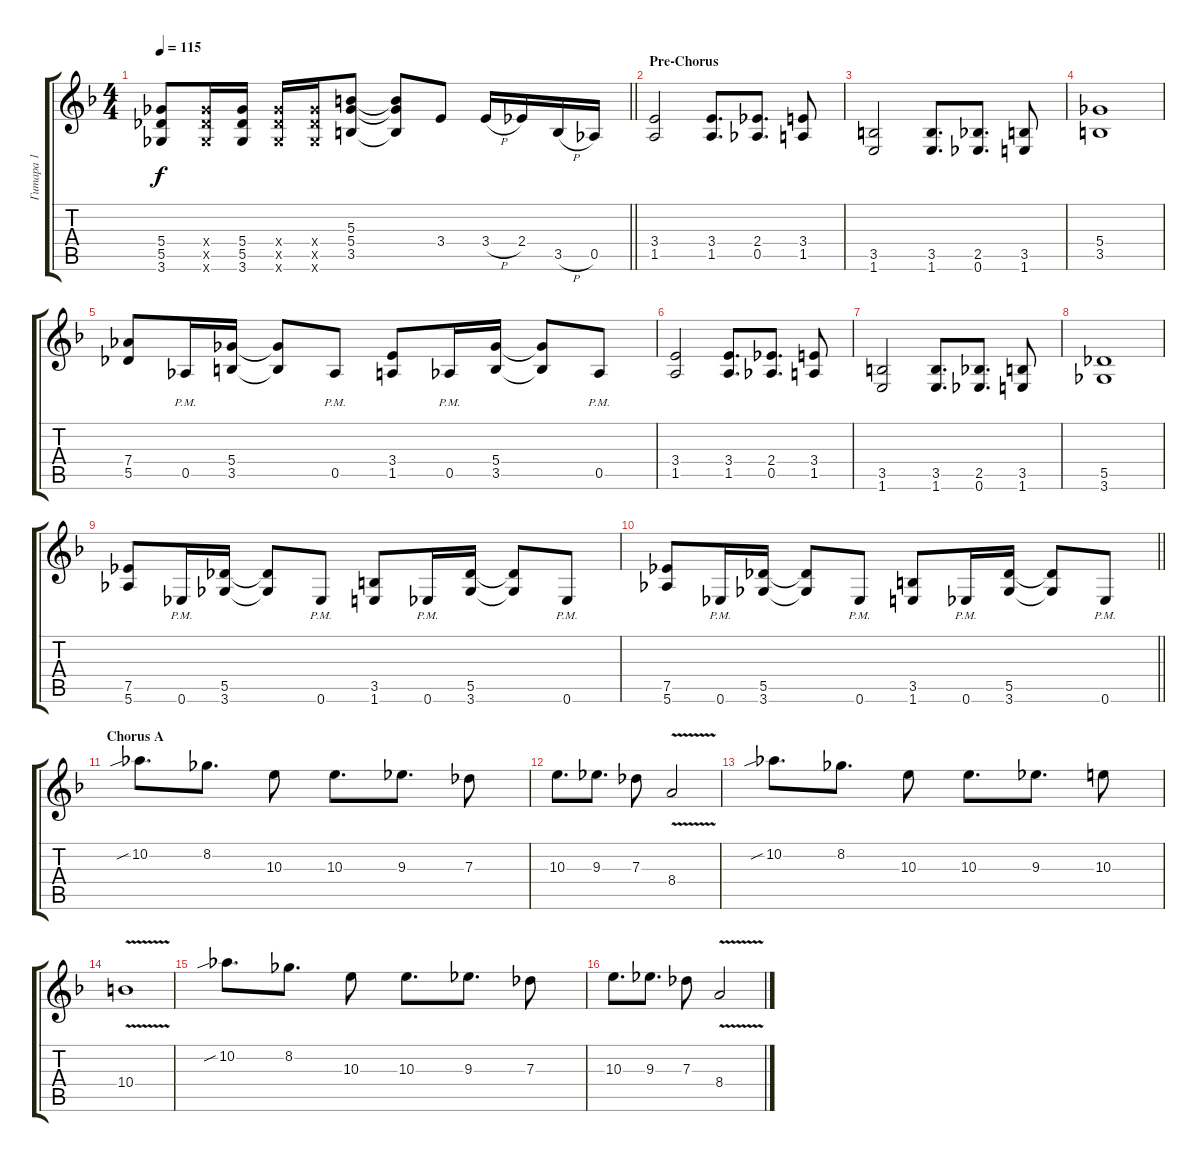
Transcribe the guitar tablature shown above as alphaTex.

\track ("Гитара 1" "Гитара 1") {instrument distortionguitar}
\staff {score tabs}
\tuning (Eb4 Bb3 Gb3 Db3 Ab2 Eb2) {hide}
\ts (4 4)
\tempo 115
\clef g2
\barLineRight lightlight
\ks dminor
(5.4 5.5 3.6).8{dy f} (5.4{x} 5.5{x} 3.6{x}).16 (5.4 5.5 3.6).16 (5.4{x} 5.5{x} 3.6{x}).16 (5.4{x} 5.5{x} 3.6{x}).16 (5.3 5.4 3.5).8 (5.3{t} 5.4{t} 3.5{t}).8 3.4.8 3.4{h}.16 2.4.16 3.5{h}.16 0.5.16 |
\section ("" "Pre-Chorus")
(3.4 1.5).2 (3.4 1.5).8{d} (2.4 0.5).8{d} (3.4 1.5).8 |
(3.5 1.6).2 (3.5 1.6).8{d} (2.5 0.6).8{d} (3.5 1.6).8 |
(5.4 3.5).1 |
(7.4 5.5).8 0.5{pm}.16 (5.4 3.5).16 (5.4{t} 3.5{t}).8 0.5{pm}.8 (3.4 1.5).8 0.5{pm}.16 (5.4 3.5).16 (5.4{t} 3.5{t}).8 0.5{pm}.8 |
(3.4 1.5).2 (3.4 1.5).8{d} (2.4 0.5).8{d} (3.4 1.5).8 |
(3.5 1.6).2 (3.5 1.6).8{d} (2.5 0.6).8{d} (3.5 1.6).8 |
(5.5 3.6).1 |
(7.5 5.6).8 0.6{pm}.16 (5.5 3.6).16 (5.5{t} 3.6{t}).8 0.6{pm}.8 (3.5 1.6).8 0.6{pm}.16 (5.5 3.6).16 (5.5{t} 3.6{t}).8 0.6{pm}.8 |
\barLineRight lightlight
(7.5 5.6).8 0.6{pm}.16 (5.5 3.6).16 (5.5{t} 3.6{t}).8 0.6{pm}.8 (3.5 1.6).8 0.6{pm}.16 (5.5 3.6).16 (5.5{t} 3.6{t}).8 0.6{pm}.8 |
\section ("" "Chorus A")
10.2{sib}.8{d} 8.2.8{d} 10.3.8 10.3.8{d} 9.3.8{d} 7.3.8 |
10.3.8{d} 9.3.8{d} 7.3.8 8.4{v}.2 |
10.2{sib}.8{d} 8.2.8{d} 10.3.8 10.3.8{d} 9.3.8{d} 10.3.8 |
10.4{v}.1 |
10.2{sib}.8{d} 8.2.8{d} 10.3.8 10.3.8{d} 9.3.8{d} 7.3.8 |
10.3.8{d} 9.3.8{d} 7.3.8 8.4{v}.2
